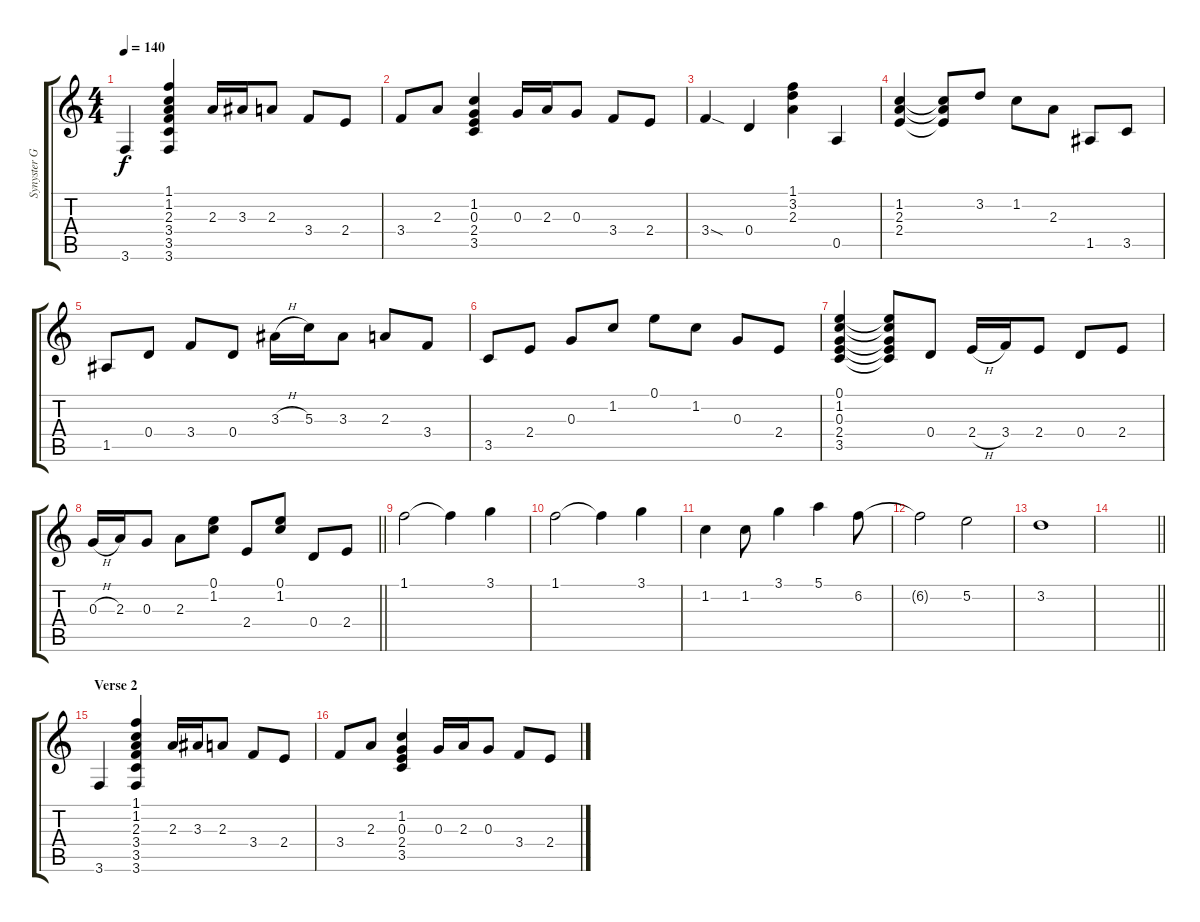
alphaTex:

\track ("Synyster Gates (acoustic lead)" "Synyster G") {instrument electricguitarclean}
\staff {score tabs}
\tuning (E4 B3 G3 D3 A2 D2) {hide}
\ts (4 4)
\tempo 140
\clef g2
\ks c
3.6.4{dy f} (1.1 1.2 2.3 3.4 3.5 3.6).4 2.3.16 3.3.16 2.3.8 3.4.8 2.4.8 |
3.4.8 2.3.8 (1.2 0.3 2.4 3.5).4 0.3.16 2.3.16 0.3.8 3.4.8 2.4.8 |
3.4{sod}.4 0.4.4 (1.1 3.2 2.3).4 0.5.4 |
(1.2 2.3 2.4).4 (1.2{t} 2.3{t} 2.4{t}).8 3.2.8 1.2.8 2.3.8 1.5.8 3.5.8 |
1.5.8 0.4.8 3.4.8 0.4.8 3.3{h}.16 5.3.16 3.3.8 2.3.8 3.4.8 |
3.5.8 2.4.8 0.3.8 1.2.8 0.1.8 1.2.8 0.3.8 2.4.8 |
(0.1 1.2 0.3 2.4 3.5).4 (0.1{t} 1.2{t} 0.3{t} 2.4{t} 3.5{t}).8 0.4.8 2.4{h}.16 3.4.16 2.4.8 0.4.8 2.4.8 |
\barLineRight lightlight
0.3{h}.16 2.3.16 0.3.8 2.3.8 (0.1 1.2).8 2.4.8 (0.1 1.2).8 0.4.8 2.4.8 |
1.1.2 1.1{t}.4 3.1.4 |
1.1.2 1.1{t}.4 3.1.4 |
1.2.4 1.2.8 3.1.4 5.1.4 6.2.8 |
6.2{t}.2 5.2.2 |
3.2.1 |
\barLineRight lightlight
|
\section ("" "Verse 2")
3.6.4 (1.1 1.2 2.3 3.4 3.5 3.6).4 2.3.16 3.3.16 2.3.8 3.4.8 2.4.8 |
3.4.8 2.3.8 (1.2 0.3 2.4 3.5).4 0.3.16 2.3.16 0.3.8 3.4.8 2.4.8
